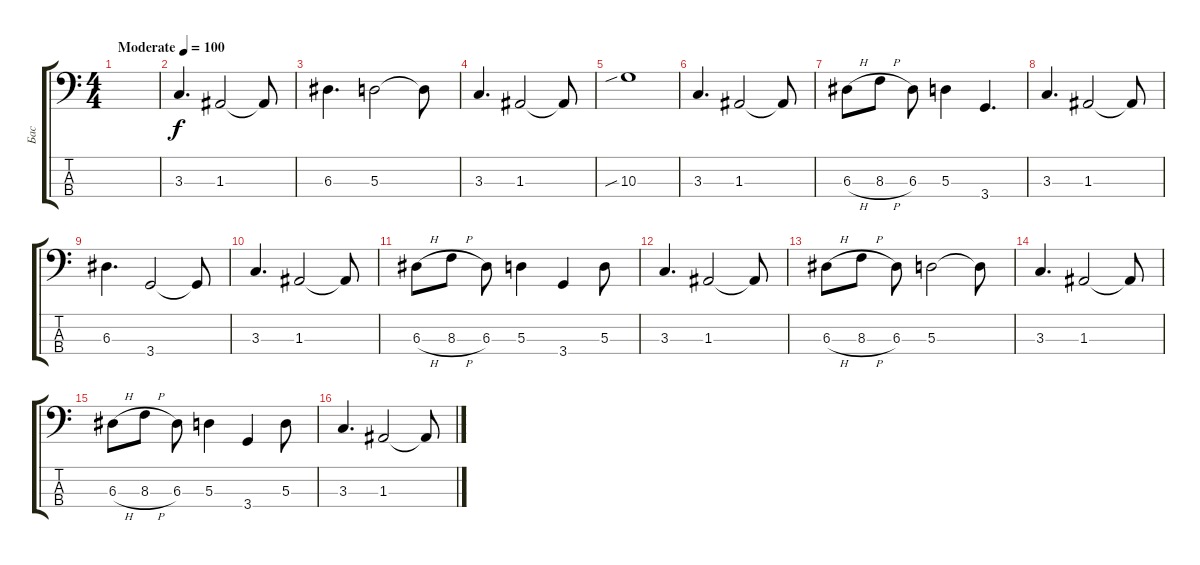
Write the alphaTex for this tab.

\track ("Бас" "Бас") {instrument electricbassfinger}
\staff {score tabs}
\tuning (G2 D2 A1 E1) {hide}
\ts (4 4)
\tempo (100 "Moderate")
\clef f4
\ks c
|
3.3.4{d} 1.3.2 1.3{t}.8 |
6.3.4{d} 5.3.2 5.3{t}.8 |
3.3.4{d} 1.3.2 1.3{t}.8 |
10.3{sib}.1 |
3.3.4{d} 1.3.2 1.3{t}.8 |
6.3{h}.8 8.3{h}.8 6.3.8 5.3.4 3.4.4{d} |
3.3.4{d} 1.3.2 1.3{t}.8 |
6.3.4{d} 3.4.2 3.4{t}.8 |
3.3.4{d} 1.3.2 1.3{t}.8 |
6.3{h}.8 8.3{h}.8 6.3.8 5.3.4 3.4.4 5.3.8 |
3.3.4{d} 1.3.2 1.3{t}.8 |
6.3{h}.8 8.3{h}.8 6.3.8 5.3.2 5.3{t}.8 |
3.3.4{d} 1.3.2 1.3{t}.8 |
6.3{h}.8 8.3{h}.8 6.3.8 5.3.4 3.4.4 5.3.8 |
3.3.4{d} 1.3.2 1.3{t}.8
